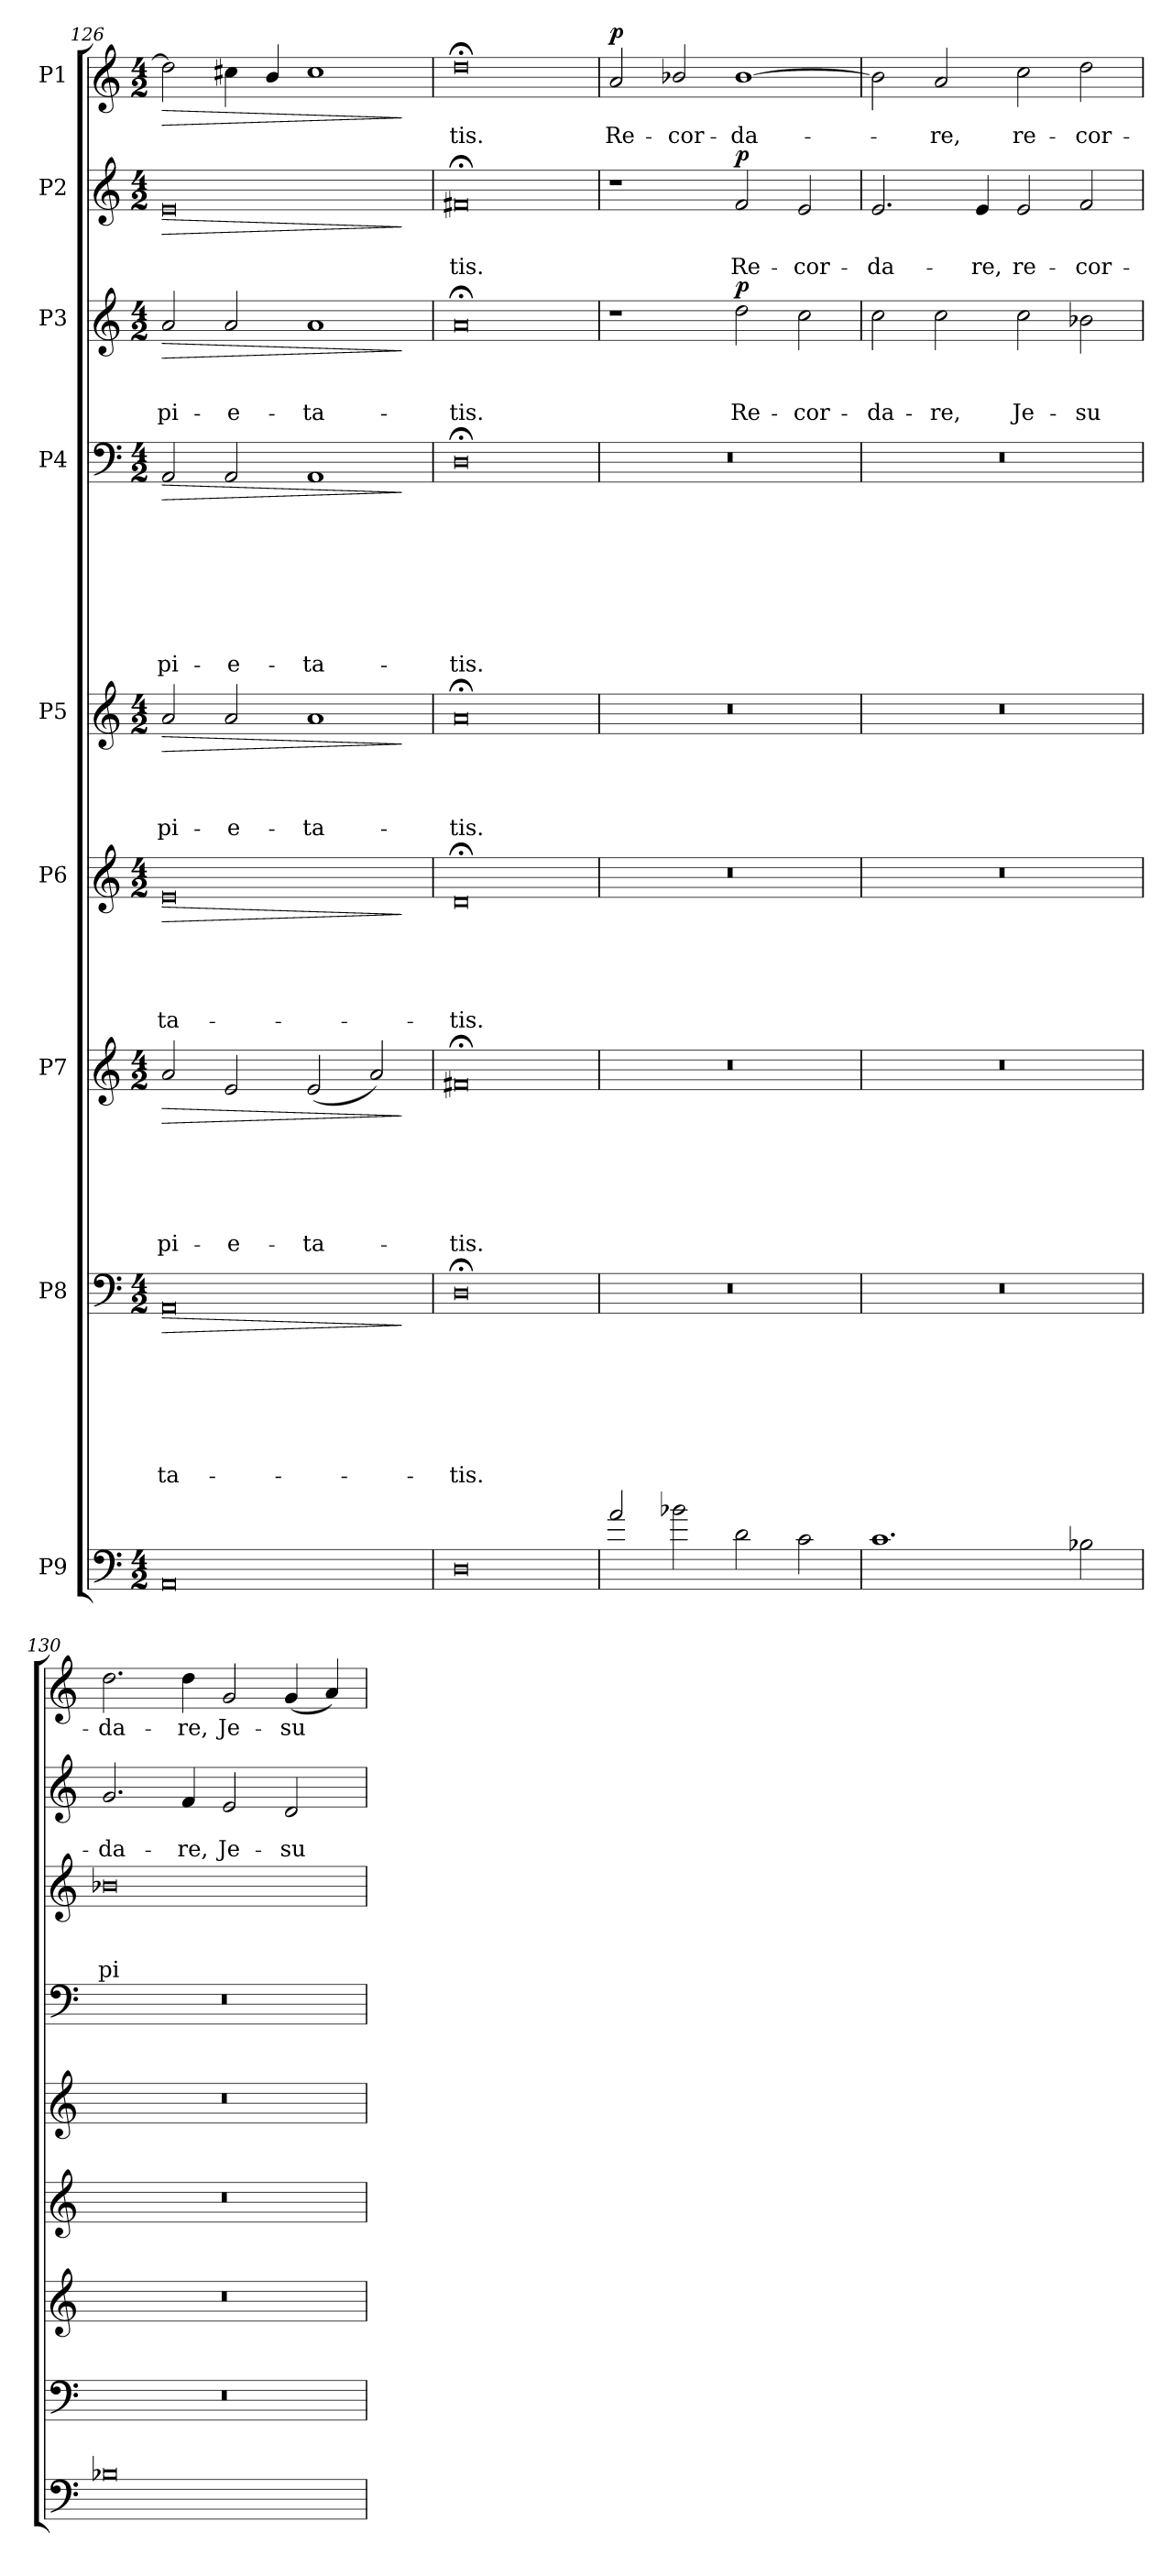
**kern	**kern	**text	**text	**text	**text	**text	**text	**text	**dynam	**kern	**text	**text	**text	**text	**text	**text	**dynam	**kern	**text	**text	**text	**text	**text	**dynam	**kern	**text	**text	**text	**text	**dynam	**kern	**text	**text	**text	**text	**text	**text	**text	**text	**dynam	**kern	**text	**text	**text	**dynam	**kern	**text	**text	**dynam	**kern	**text	**dynam
*part9	*part8	*part8	*part8	*part8	*part8	*part8	*part8	*part8	*part8	*part7	*part7	*part7	*part7	*part7	*part7	*part7	*part7	*part6	*part6	*part6	*part6	*part6	*part6	*part6	*part5	*part5	*part5	*part5	*part5	*part5	*part4	*part4	*part4	*part4	*part4	*part4	*part4	*part4	*part4	*part4	*part3	*part3	*part3	*part3	*part3	*part2	*part2	*part2	*part2	*part1	*part1	*part1
*staff9	*staff8	*staff8	*staff8	*staff8	*staff8	*staff8	*staff8	*staff8	*staff8	*staff7	*staff7	*staff7	*staff7	*staff7	*staff7	*staff7	*staff7	*staff6	*staff6	*staff6	*staff6	*staff6	*staff6	*staff6	*staff5	*staff5	*staff5	*staff5	*staff5	*staff5	*staff4	*staff4	*staff4	*staff4	*staff4	*staff4	*staff4	*staff4	*staff4	*staff4	*staff3	*staff3	*staff3	*staff3	*staff3	*staff2	*staff2	*staff2	*staff2	*staff1	*staff1	*staff1
*I"P9	*I"P8	*	*	*	*	*	*	*	*	*I"P7	*	*	*	*	*	*	*	*I"P6	*	*	*	*	*	*	*I"P5	*	*	*	*	*	*I"P4	*	*	*	*	*	*	*	*	*	*I"P3	*	*	*	*	*I"P2	*	*	*	*I"P1	*	*
*clefF4	*clefF4	*	*	*	*	*	*	*	*	*clefG2	*	*	*	*	*	*	*	*clefG2	*	*	*	*	*	*	*clefG2	*	*	*	*	*	*clefF4	*	*	*	*	*	*	*	*	*	*clefG2	*	*	*	*	*clefG2	*	*	*	*clefG2	*	*
*	*	*	*	*	*	*	*	*	*	*ITrd7c12	*	*	*	*	*	*	*	*	*	*	*	*	*	*	*	*	*	*	*	*	*	*	*	*	*	*	*	*	*	*	*ITrd7c12	*	*	*	*	*	*	*	*	*	*	*
*k[]	*k[]	*	*	*	*	*	*	*	*	*k[]	*	*	*	*	*	*	*	*k[]	*	*	*	*	*	*	*k[]	*	*	*	*	*	*k[]	*	*	*	*	*	*	*	*	*	*k[]	*	*	*	*	*k[]	*	*	*	*k[]	*	*
*C:	*C:	*	*	*	*	*	*	*	*	*C:	*	*	*	*	*	*	*	*C:	*	*	*	*	*	*	*C:	*	*	*	*	*	*C:	*	*	*	*	*	*	*	*	*	*C:	*	*	*	*	*C:	*	*	*	*C:	*	*
*M4/2	*M4/2	*	*	*	*	*	*	*	*	*M4/2	*	*	*	*	*	*	*	*M4/2	*	*	*	*	*	*	*M4/2	*	*	*	*	*	*M4/2	*	*	*	*	*	*	*	*	*	*M4/2	*	*	*	*	*M4/2	*	*	*	*M4/2	*	*
=126	=126	=126	=126	=126	=126	=126	=126	=126	=126	=126	=126	=126	=126	=126	=126	=126	=126	=126	=126	=126	=126	=126	=126	=126	=126	=126	=126	=126	=126	=126	=126	=126	=126	=126	=126	=126	=126	=126	=126	=126	=126	=126	=126	=126	=126	=126	=126	=126	=126	=126	=126	=126
*^	*	*	*	*	*	*	*	*	*	*	*	*	*	*	*	*	*	*	*	*	*	*	*	*	*	*	*	*	*	*	*	*	*	*	*	*	*	*	*	*	*	*	*	*	*	*	*	*	*	*	*	*
!	!	!	!	!	!	!	!	!	!LO:LY:b	!LO:HP:b	!	!	!	!	!	!	!LO:LY:b	!LO:HP:b	!	!	!	!	!	!LO:LY:b	!LO:HP:b	!	!	!	!	!LO:LY:b	!LO:HP:b	!	!	!	!	!	!	!	!	!LO:LY:b	!LO:HP:b	!	!	!	!LO:LY:b	!LO:HP:b	!	!	!	!LO:HP:b	!	!	!LO:HP:b
0AA	0ryy	0AA	.	.	.	.	.	.	-ta-	>	2A/	.	.	.	.	.	pi-	>	0e	.	.	.	.	-ta-	>	2a/	.	.	.	pi-	>	2AA/	.	.	.	.	.	.	.	pi-	>	2A/	.	.	pi-	>	0e	.	.	>	2dd\]	.	>
!	!	!	!	!	!	!	!	!	!	!	!	!	!	!	!	!	!LO:LY:b	!	!	!	!	!	!	!	!	!	!	!	!	!LO:LY:b	!	!	!	!	!	!	!	!	!	!LO:LY:b	!	!	!	!	!LO:LY:b	!	!	!	!	!	!	!	!
.	.	.	.	.	.	.	.	.	.	.	2E/	.	.	.	.	.	-e-	.	.	.	.	.	.	.	.	2a/	.	.	.	-e-	.	2AA/	.	.	.	.	.	.	.	-e-	.	2A/	.	.	-e-	.	.	.	.	.	4cc#X\	.	.
.	.	.	.	.	.	.	.	.	.	.	.	.	.	.	.	.	.	.	.	.	.	.	.	.	.	.	.	.	.	.	.	.	.	.	.	.	.	.	.	.	.	.	.	.	.	.	.	.	.	.	4b/	.	.
!	!	!	!	!	!	!	!	!	!	!	!	!	!	!	!	!	!LO:LY:b	!	!	!	!	!	!	!	!	!	!	!	!	!LO:LY:b	!	!	!	!	!	!	!	!	!	!LO:LY:b	!	!	!	!	!LO:LY:b	!	!	!	!	!	!	!	!
.	.	.	.	.	.	.	.	.	.	.	(<2E/	.	.	.	.	.	-ta-	.	.	.	.	.	.	.	.	1a	.	.	.	-ta-	.	1AA	.	.	.	.	.	.	.	-ta-	.	1A	.	.	-ta-	.	.	.	.	.	1cc#	.	.
.	.	.	.	.	.	.	.	.	.	.	2A/)	.	.	.	.	.	.	.	.	.	.	.	.	.	.	.	.	.	.	.	.	.	.	.	.	.	.	.	.	.	.	.	.	.	.	.	.	.	.	.	.	.	.
*v	*v	*	*	*	*	*	*	*	*	*	*	*	*	*	*	*	*	*	*	*	*	*	*	*	*	*	*	*	*	*	*	*	*	*	*	*	*	*	*	*	*	*	*	*	*	*	*	*	*	*	*	*	*
.	.	.	.	.	.	.	.	.	]	.	.	.	.	.	.	.	]	.	.	.	.	.	.	]	.	.	.	.	.	]	.	.	.	.	.	.	.	.	.	]	.	.	.	.	]	.	.	.	]	.	.	]
=127	=127	=127	=127	=127	=127	=127	=127	=127	=127	=127	=127	=127	=127	=127	=127	=127	=127	=127	=127	=127	=127	=127	=127	=127	=127	=127	=127	=127	=127	=127	=127	=127	=127	=127	=127	=127	=127	=127	=127	=127	=127	=127	=127	=127	=127	=127	=127	=127	=127	=127	=127	=127
*^	*	*	*	*	*	*	*	*	*	*	*	*	*	*	*	*	*	*	*	*	*	*	*	*	*	*	*	*	*	*	*	*	*	*	*	*	*	*	*	*	*	*	*	*	*	*	*	*	*	*	*	*
!	!	!	!	!	!	!	!	!	!LO:LY:b	!	!	!	!	!	!	!	!LO:LY:b	!	!	!	!	!	!	!LO:LY:b	!	!	!	!	!	!LO:LY:b	!	!	!	!	!	!	!	!	!	!LO:LY:b	!	!	!	!	!LO:LY:b	!	!	!	!LO:LY:b	!	!	!LO:LY:b	!
0D	0ryy	0D;<	.	.	.	.	.	.	-tis.	.	0F#X;	.	.	.	.	.	-tis.	.	0d;	.	.	.	.	-tis.	.	0a;	.	.	.	-tis.	.	0D;<	.	.	.	.	.	.	.	-tis.	.	0A;	.	.	-tis.	.	0f#X;	.	-tis.	.	0dd;<	-tis.	.
!!LO:PB:g=z
=128	=128	=128	=128	=128	=128	=128	=128	=128	=128	=128	=128	=128	=128	=128	=128	=128	=128	=128	=128	=128	=128	=128	=128	=128	=128	=128	=128	=128	=128	=128	=128	=128	=128	=128	=128	=128	=128	=128	=128	=128	=128	=128	=128	=128	=128	=128	=128	=128	=128	=128	=128	=128	=128
!	!	!LO:N:vis=1	!	!	!	!	!	!	!	!	!LO:N:vis=1	!	!	!	!	!	!	!	!LO:N:vis=1	!	!	!	!	!	!	!LO:N:vis=1	!	!	!	!	!	!LO:N:vis=1	!	!	!	!	!	!	!	!	!	!	!	!	!	!	!	!	!	!	!	!LO:LY:b	!LO:DY:a
2a/	0ryy	0r	.	.	.	.	.	.	.	.	0r	.	.	.	.	.	.	.	0r	.	.	.	.	.	.	0r	.	.	.	.	.	0r	.	.	.	.	.	.	.	.	.	1r	.	.	.	.	1r	.	.	.	2a/	Re-	p
!	!	!	!	!	!	!	!	!	!	!	!	!	!	!	!	!	!	!	!	!	!	!	!	!	!	!	!	!	!	!	!	!	!	!	!	!	!	!	!	!	!	!	!	!	!	!	!	!	!	!	!	!LO:LY:b	!
2b-X\	.	.	.	.	.	.	.	.	.	.	.	.	.	.	.	.	.	.	.	.	.	.	.	.	.	.	.	.	.	.	.	.	.	.	.	.	.	.	.	.	.	.	.	.	.	.	.	.	.	.	2b-X/	-cor-	.
!	!	!	!	!	!	!	!	!	!	!	!	!	!	!	!	!	!	!	!	!	!	!	!	!	!	!	!	!	!	!	!	!	!	!	!	!	!	!	!	!	!	!	!	!	!LO:LY:b	!LO:DY:a	!	!	!LO:LY:b	!LO:DY:a	!	!LO:LY:b	!
2d\	.	.	.	.	.	.	.	.	.	.	.	.	.	.	.	.	.	.	.	.	.	.	.	.	.	.	.	.	.	.	.	.	.	.	.	.	.	.	.	.	.	2d\	.	.	Re-	p	2f/	.	Re-	p	[>1b-	-da-	.
!	!	!	!	!	!	!	!	!	!	!	!	!	!	!	!	!	!	!	!	!	!	!	!	!	!	!	!	!	!	!	!	!	!	!	!	!	!	!	!	!	!	!	!	!	!LO:LY:b	!	!	!	!LO:LY:b	!	!	!	!
2c\	.	.	.	.	.	.	.	.	.	.	.	.	.	.	.	.	.	.	.	.	.	.	.	.	.	.	.	.	.	.	.	.	.	.	.	.	.	.	.	.	.	2c\	.	.	-cor-	.	2e/	.	-cor-	.	.	.	.
=129	=129	=129	=129	=129	=129	=129	=129	=129	=129	=129	=129	=129	=129	=129	=129	=129	=129	=129	=129	=129	=129	=129	=129	=129	=129	=129	=129	=129	=129	=129	=129	=129	=129	=129	=129	=129	=129	=129	=129	=129	=129	=129	=129	=129	=129	=129	=129	=129	=129	=129	=129	=129	=129
!	!	!LO:N:vis=1	!	!	!	!	!	!	!	!	!LO:N:vis=1	!	!	!	!	!	!	!	!LO:N:vis=1	!	!	!	!	!	!	!LO:N:vis=1	!	!	!	!	!	!LO:N:vis=1	!	!	!	!	!	!	!	!	!	!	!	!	!LO:LY:b	!	!	!	!LO:LY:b	!	!	!	!
1.c	0ryy	0r	.	.	.	.	.	.	.	.	0r	.	.	.	.	.	.	.	0r	.	.	.	.	.	.	0r	.	.	.	.	.	0r	.	.	.	.	.	.	.	.	.	2c\	.	.	-da-	.	2.e/	.	-da-	.	2b-\]	.	.
!	!	!	!	!	!	!	!	!	!	!	!	!	!	!	!	!	!	!	!	!	!	!	!	!	!	!	!	!	!	!	!	!	!	!	!	!	!	!	!	!	!	!	!	!	!LO:LY:b	!	!	!	!	!	!	!LO:LY:b	!
.	.	.	.	.	.	.	.	.	.	.	.	.	.	.	.	.	.	.	.	.	.	.	.	.	.	.	.	.	.	.	.	.	.	.	.	.	.	.	.	.	.	2c\	.	.	-re,	.	.	.	.	.	2a/	-re,	.
!	!	!	!	!	!	!	!	!	!	!	!	!	!	!	!	!	!	!	!	!	!	!	!	!	!	!	!	!	!	!	!	!	!	!	!	!	!	!	!	!	!	!	!	!	!	!	!	!	!LO:LY:b	!	!	!	!
.	.	.	.	.	.	.	.	.	.	.	.	.	.	.	.	.	.	.	.	.	.	.	.	.	.	.	.	.	.	.	.	.	.	.	.	.	.	.	.	.	.	.	.	.	.	.	4e/	.	-re,	.	.	.	.
!	!	!	!	!	!	!	!	!	!	!	!	!	!	!	!	!	!	!	!	!	!	!	!	!	!	!	!	!	!	!	!	!	!	!	!	!	!	!	!	!	!	!	!	!	!LO:LY:b	!	!	!	!LO:LY:b	!	!	!LO:LY:b	!
.	.	.	.	.	.	.	.	.	.	.	.	.	.	.	.	.	.	.	.	.	.	.	.	.	.	.	.	.	.	.	.	.	.	.	.	.	.	.	.	.	.	2c\	.	.	Je-	.	2e/	.	re-	.	2cc\	re-	.
!	!	!	!	!	!	!	!	!	!	!	!	!	!	!	!	!	!	!	!	!	!	!	!	!	!	!	!	!	!	!	!	!	!	!	!	!	!	!	!	!	!	!	!	!	!LO:LY:b	!	!	!	!LO:LY:b	!	!	!LO:LY:b	!
2B-X\	.	.	.	.	.	.	.	.	.	.	.	.	.	.	.	.	.	.	.	.	.	.	.	.	.	.	.	.	.	.	.	.	.	.	.	.	.	.	.	.	.	2B-X\	.	.	-su	.	2f/	.	-cor-	.	2dd\	-cor-	.
=130	=130	=130	=130	=130	=130	=130	=130	=130	=130	=130	=130	=130	=130	=130	=130	=130	=130	=130	=130	=130	=130	=130	=130	=130	=130	=130	=130	=130	=130	=130	=130	=130	=130	=130	=130	=130	=130	=130	=130	=130	=130	=130	=130	=130	=130	=130	=130	=130	=130	=130	=130	=130	=130
!	!	!LO:N:vis=1	!	!	!	!	!	!	!	!	!LO:N:vis=1	!	!	!	!	!	!	!	!LO:N:vis=1	!	!	!	!	!	!	!LO:N:vis=1	!	!	!	!	!	!LO:N:vis=1	!	!	!	!	!	!	!	!	!	!	!	!	!LO:LY:b	!	!	!	!LO:LY:b	!	!	!LO:LY:b	!
0B-X	0ryy	0r	.	.	.	.	.	.	.	.	0r	.	.	.	.	.	.	.	0r	.	.	.	.	.	.	0r	.	.	.	.	.	0r	.	.	.	.	.	.	.	.	.	0B-X	.	.	pi-	.	2.g/	.	-da-	.	2.dd\	-da-	.
!	!	!	!	!	!	!	!	!	!	!	!	!	!	!	!	!	!	!	!	!	!	!	!	!	!	!	!	!	!	!	!	!	!	!	!	!	!	!	!	!	!	!	!	!	!	!	!	!	!LO:LY:b	!	!	!LO:LY:b	!
.	.	.	.	.	.	.	.	.	.	.	.	.	.	.	.	.	.	.	.	.	.	.	.	.	.	.	.	.	.	.	.	.	.	.	.	.	.	.	.	.	.	.	.	.	.	.	4f/	.	-re,	.	4dd\	-re,	.
!	!	!	!	!	!	!	!	!	!	!	!	!	!	!	!	!	!	!	!	!	!	!	!	!	!	!	!	!	!	!	!	!	!	!	!	!	!	!	!	!	!	!	!	!	!	!	!	!	!LO:LY:b	!	!	!LO:LY:b	!
.	.	.	.	.	.	.	.	.	.	.	.	.	.	.	.	.	.	.	.	.	.	.	.	.	.	.	.	.	.	.	.	.	.	.	.	.	.	.	.	.	.	.	.	.	.	.	2e/	.	Je-	.	2g/	Je-	.
!	!	!	!	!	!	!	!	!	!	!	!	!	!	!	!	!	!	!	!	!	!	!	!	!	!	!	!	!	!	!	!	!	!	!	!	!	!	!	!	!	!	!	!	!	!	!	!	!	!LO:LY:b	!	!	!LO:LY:b	!
.	.	.	.	.	.	.	.	.	.	.	.	.	.	.	.	.	.	.	.	.	.	.	.	.	.	.	.	.	.	.	.	.	.	.	.	.	.	.	.	.	.	.	.	.	.	.	2d/	.	-su	.	(<4g/	-su	.
.	.	.	.	.	.	.	.	.	.	.	.	.	.	.	.	.	.	.	.	.	.	.	.	.	.	.	.	.	.	.	.	.	.	.	.	.	.	.	.	.	.	.	.	.	.	.	.	.	.	.	4a/)	.	.
*v	*v	*	*	*	*	*	*	*	*	*	*	*	*	*	*	*	*	*	*	*	*	*	*	*	*	*	*	*	*	*	*	*	*	*	*	*	*	*	*	*	*	*	*	*	*	*	*	*	*	*	*	*	*
=	=	=	=	=	=	=	=	=	=	=	=	=	=	=	=	=	=	=	=	=	=	=	=	=	=	=	=	=	=	=	=	=	=	=	=	=	=	=	=	=	=	=	=	=	=	=	=	=	=	=	=	=
*-	*-	*-	*-	*-	*-	*-	*-	*-	*-	*-	*-	*-	*-	*-	*-	*-	*-	*-	*-	*-	*-	*-	*-	*-	*-	*-	*-	*-	*-	*-	*-	*-	*-	*-	*-	*-	*-	*-	*-	*-	*-	*-	*-	*-	*-	*-	*-	*-	*-	*-	*-	*-
